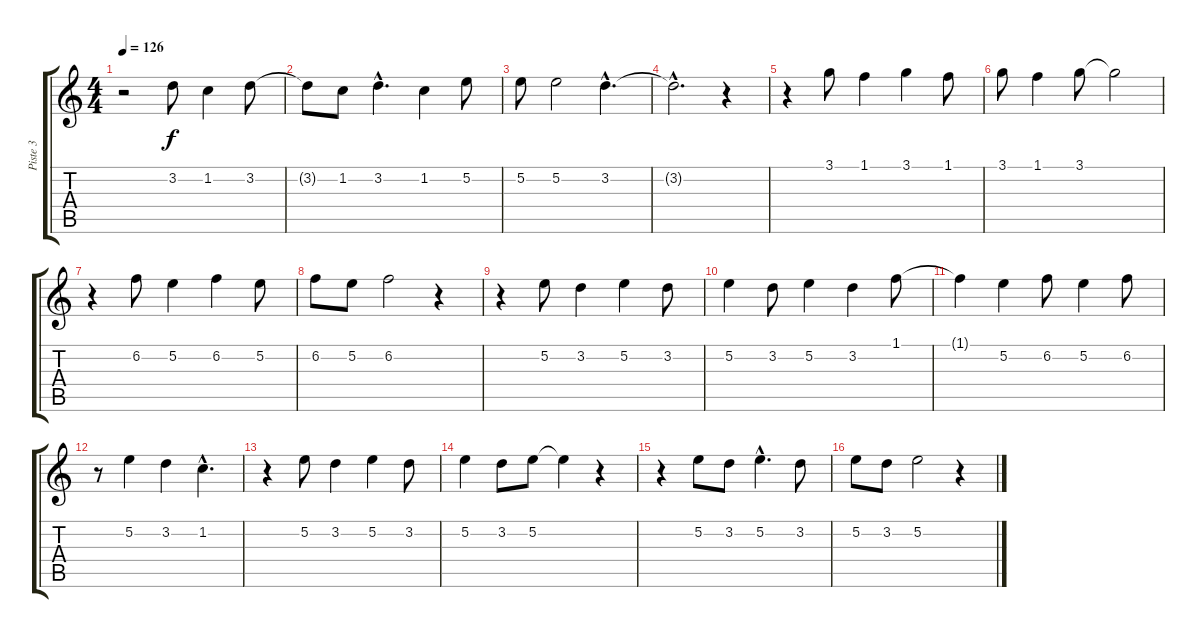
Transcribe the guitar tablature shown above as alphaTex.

\track ("Piste 3" "Piste 3") {instrument electricguitarjazz}
\staff {score tabs}
\tuning (E4 B3 G3 D3 A2 E2) {hide}
\ts (4 4)
\tempo 126
\clef g2
\ks c
r.2{dy f} 3.2.8 1.2.4 3.2.8 |
3.2{t}.8 1.2.8 3.2{hac}.4{d} 1.2.4 5.2.8 |
5.2.8 5.2.2 3.2{hac}.4{d} |
3.2{hac t}.2{d} r.4 |
r.4 3.1.8 1.1.4 3.1.4 1.1.8 |
3.1.8 1.1.4 3.1.8 3.1{t}.2 |
r.4 6.2.8 5.2.4 6.2.4 5.2.8 |
6.2.8 5.2.8 6.2.2 r.4 |
r.4 5.2.8 3.2.4 5.2.4 3.2.8 |
5.2.4 3.2.8 5.2.4 3.2.4 1.1.8 |
1.1{t}.4 5.2.4 6.2.8 5.2.4 6.2.8 |
r.8 5.2.4 3.2.4 1.2{hac}.4{d} |
r.4 5.2.8 3.2.4 5.2.4 3.2.8 |
5.2.4 3.2.8 5.2.8 5.2{t}.4 r.4 |
r.4 5.2.8 3.2.8 5.2{hac}.4{d} 3.2.8 |
5.2.8 3.2.8 5.2.2 r.4
